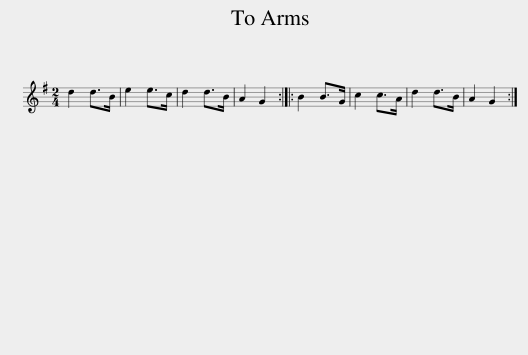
X:1
L:1/8
M:2/4
I:linebreak $
K:none
V:1 treble transpose="8 "
V:1
[K:G] d2 d>B | e2 e>c | d2 d>B | A2 G2 :: B2 B>G | %5
 c2 c>A | d2 d>B | A2 G2 :| %8
